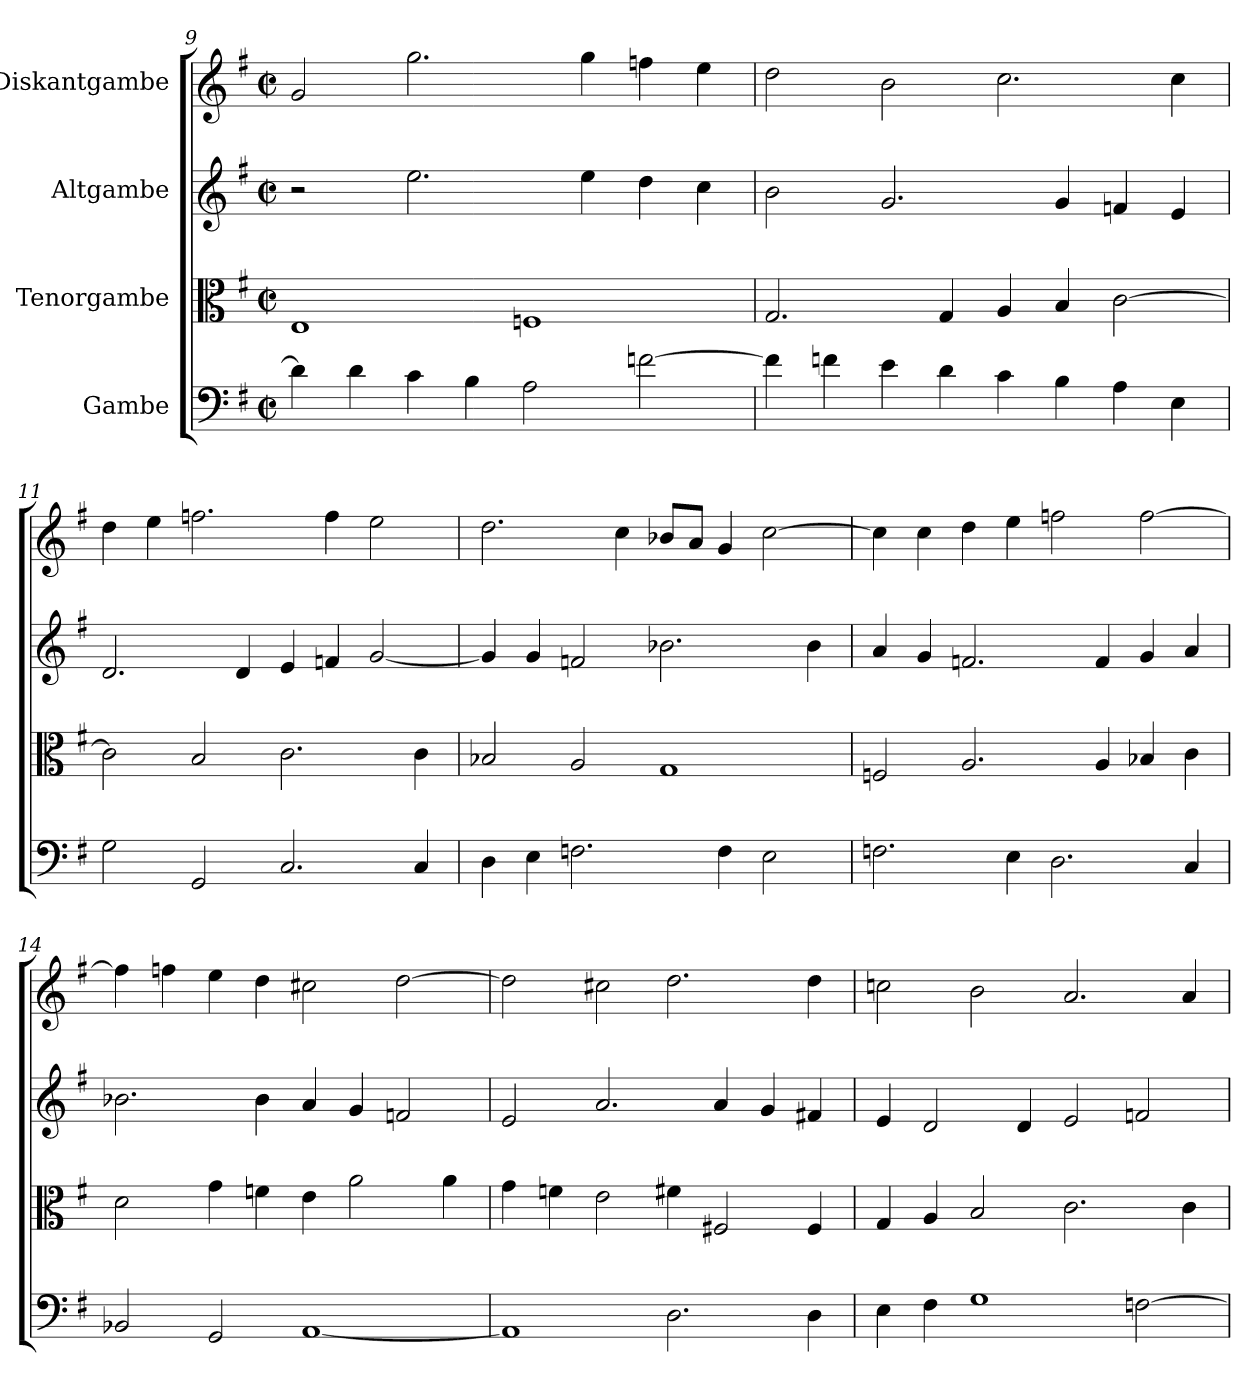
**kern	**kern	**kern	**kern
*part4	*part3	*part2	*part1
*staff4	*staff3	*staff2	*staff1
*I"Gambe	*I"Tenorgambe	*I"Altgambe	*I"Diskantgambe
*clefF4	*clefC3	*clefG2	*clefG2
*k[f#]	*k[f#]	*k[f#]	*k[f#]
*M4/2	*M4/2	*M4/2	*M4/2
*met(c|)	*met(c|)	*met(c|)	*met(c|)
=9	=9	=9	=9
4d\]	1E	2r	2g/
4d\	.	.	.
4c\	.	2.ee\	2.gg\
4B\	.	.	.
2A\	1Fn	.	.
.	.	4ee\	4gg\
[2fn\	.	4dd\	4ffn\
.	.	4cc\	4ee\
=10	=10	=10	=10
4f\]	2.G/	2b\	2dd\
4fni\	.	.	.
4e\	.	2.g/	2b\
4d\	4G/	.	.
4c\	4A/	.	2.cc\
4B\	4B/	4g/	.
4A\	[2c\	4fn/	.
4E\	.	4e/	4cc\
!!LO:LB:g=z
=11	=11	=11	=11
2G\	2c\]	2.d/	4dd\
.	.	.	4ee\
2GG/	2B/	.	2.ffn\
.	.	4d/	.
2.C/	2.c\	4e/	.
.	.	4fn/	4ff\
.	.	[2g/	2ee\
4C/	4c\	.	.
=12	=12	=12	=12
4D\	2B-X/	4g/]	2.dd\
4E\	.	4g/	.
2.Fn\	2A/	2fni/	.
.	.	.	4cc\
.	1G	2.b-X\	8b-X/L
.	.	.	8a/J
4F\	.	.	4g/
2E\	.	.	[2cc\
.	.	4b-\	.
=13	=13	=13	=13
2.Fn\	2Fn/	4a/	4cc\]
.	.	4g/	4cc\
.	2.A/	2.fn/	4dd\
4E\	.	.	4ee\
2.D\	.	.	2ffn\
.	4A/	4f/	.
.	4B-X/	4g/	[2ff\
4C/	4c\	4a/	.
=14	=14	=14	=14
2BB-X/	2d\	2.b-X\	4ff\]
.	.	.	4ffni\
2GG/	4g\	.	4ee\
.	4fn\	4b-\	4dd\
[1AA	4e\	4a/	2cc#X\
.	2a\	4g/	.
.	.	2fn/	[2dd\
.	4a\	.	.
=15	=15	=15	=15
1AA]	4g\	2e/	2dd\]
.	4fn\	.	.
.	2e\	2.a/	2cc#X\
2.D\	4f#X\	.	2.dd\
.	2F#X/	4a/	.
.	.	4g/	.
4D\	4F#/	4f#X/	4dd\
!!LO:PB:g=z
=16	=16	=16	=16
4E\	4G/	4e/	2ccni\
4F#\	4A/	2d/	.
1G	2B/	.	2b\
.	.	4d/	.
.	2.c\	2e/	2.a/
[2Fn\	.	2fn/	.
.	4c\	.	4a/
=	=	=	=
*-	*-	*-	*-
